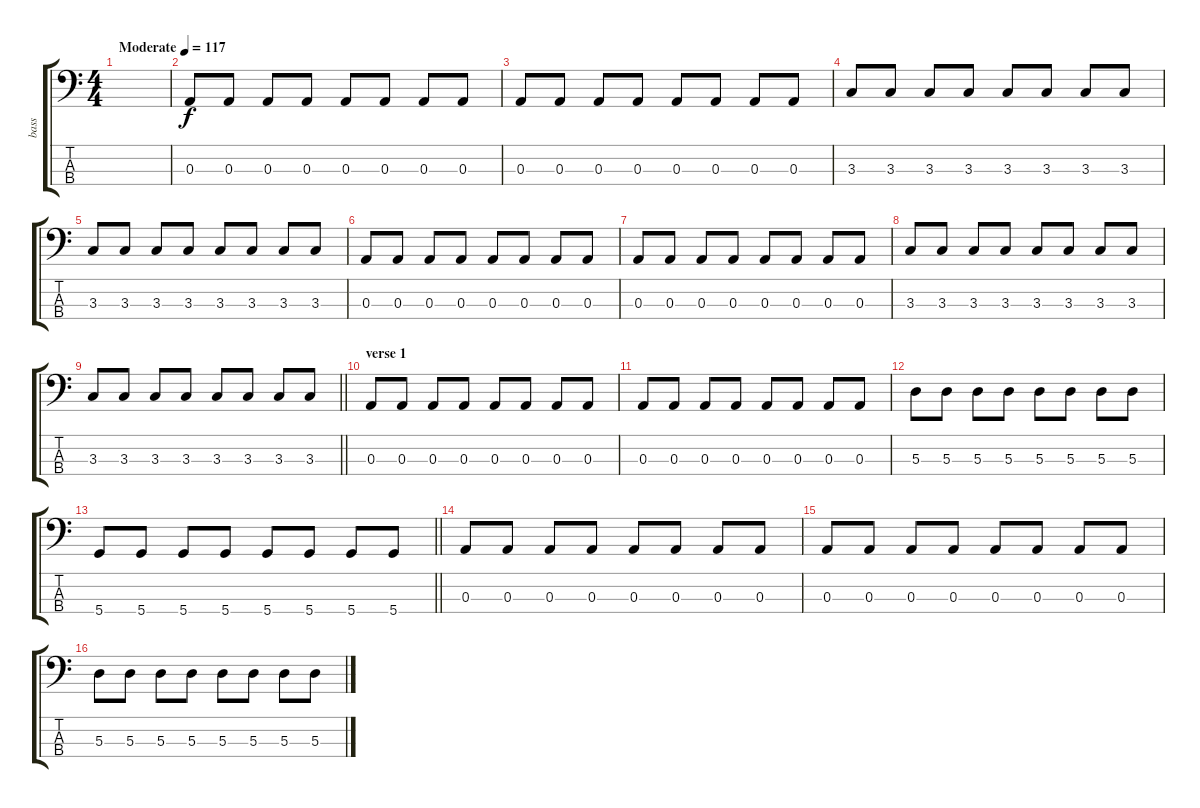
\track ("bass" "bass") {instrument electricbasspick}
\staff {score tabs}
\tuning (G2 D2 A1 D1) {hide}
\ts (4 4)
\tempo (117 "Moderate")
\clef f4
\ks c
|
0.3.8 0.3.8 0.3.8 0.3.8 0.3.8 0.3.8 0.3.8 0.3.8 |
0.3.8 0.3.8 0.3.8 0.3.8 0.3.8 0.3.8 0.3.8 0.3.8 |
3.3.8 3.3.8 3.3.8 3.3.8 3.3.8 3.3.8 3.3.8 3.3.8 |
3.3.8 3.3.8 3.3.8 3.3.8 3.3.8 3.3.8 3.3.8 3.3.8 |
0.3.8 0.3.8 0.3.8 0.3.8 0.3.8 0.3.8 0.3.8 0.3.8 |
0.3.8 0.3.8 0.3.8 0.3.8 0.3.8 0.3.8 0.3.8 0.3.8 |
3.3.8 3.3.8 3.3.8 3.3.8 3.3.8 3.3.8 3.3.8 3.3.8 |
\barLineRight lightlight
3.3.8 3.3.8 3.3.8 3.3.8 3.3.8 3.3.8 3.3.8 3.3.8 |
\section ("" "verse 1")
0.3.8 0.3.8 0.3.8 0.3.8 0.3.8 0.3.8 0.3.8 0.3.8 |
0.3.8 0.3.8 0.3.8 0.3.8 0.3.8 0.3.8 0.3.8 0.3.8 |
5.3.8 5.3.8 5.3.8 5.3.8 5.3.8 5.3.8 5.3.8 5.3.8 |
\barLineRight lightlight
5.4.8 5.4.8 5.4.8 5.4.8 5.4.8 5.4.8 5.4.8 5.4.8 |
0.3.8 0.3.8 0.3.8 0.3.8 0.3.8 0.3.8 0.3.8 0.3.8 |
0.3.8 0.3.8 0.3.8 0.3.8 0.3.8 0.3.8 0.3.8 0.3.8 |
5.3.8 5.3.8 5.3.8 5.3.8 5.3.8 5.3.8 5.3.8 5.3.8
